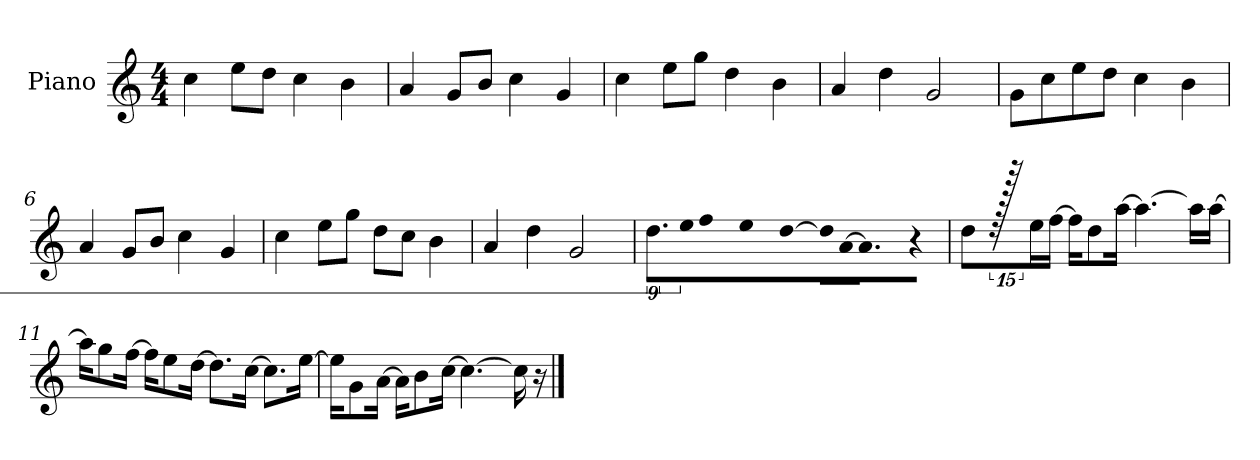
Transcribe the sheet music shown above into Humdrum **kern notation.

**kern
*part1
*staff1
*I"Piano
*I'P-no
*clefG2
*k[]
*M4/4
*MM90
=1
4cc\
8ee\L
8dd\J
4cc\
4b\
=2
4a/
8g/L
8b/J
4cc\
4g/
=3
4cc\
8ee\L
8gg\J
4dd\
4b\
=4
4a/
4dd\
2g/
=5
8g\L
8cc\
8ee\
8dd\J
4cc\
4b\
=6
4a/
8g/L
8b/J
4cc\
4g/
=7
4cc\
8ee\L
8gg\J
8dd\L
8cc\J
4b\
!!LO:LB:g=z
=8
4a/
4dd\
2g/
=9
9.dd\L
!LO:N:vis=16
1920%107ee\K
!LO:N:vis=8
640%71ff\
!LO:N:vis=8
640%71ee\J
!LO:N:vis=4
[1920%427dd\
!LO:N:vis=16
1920%107dd\LL]
!LO:N:vis=16
[1920%107a\J
9.a\J]
960%53r
=10
8dd\L
1920r
16ee\L
[16ff\JJ
16ff\KL]
8dd\
[16aa\Jk
4.aa\_
16aa\LL]
[16aa\JJ
=11
16aa\KL]
8gg\
[16ff\Jk
16ff\KL]
8ee\
[16dd\Jk
8.dd\L]
[16cc\Jk
8.cc\L]
[16ee\Jk
=12
16ee\KL]
8g\
[16a\Jk
16a\KL]
8b\
[16cc\Jk
4.cc\_
16cc\]
16r
==
*-
